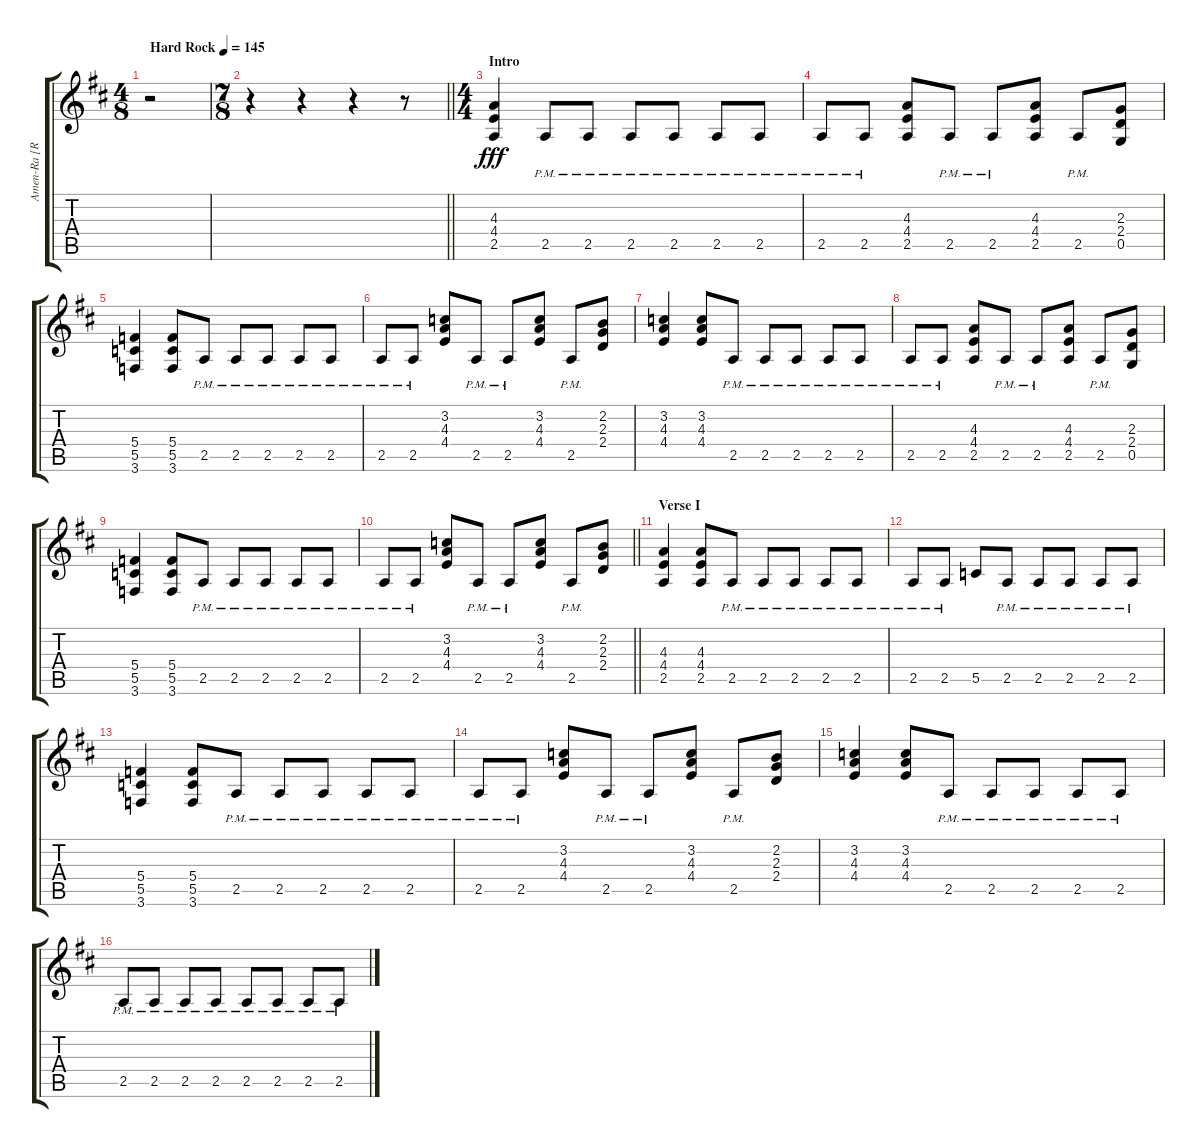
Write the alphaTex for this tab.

\track ("Amen-Ra [Rhythm]" "Amen-Ra [R") {instrument distortionguitar}
\staff {score tabs}
\tuning (D4 A3 F3 C3 G2 D2) {hide}
\ts (4 8)
\tempo (145 "Hard Rock")
\clef g2
\ks d
r.2{dy fff instrument distortionguitar} |
\ts (7 8)
\barLineRight lightlight
r.4 r.4 r.4 r.8 |
\ts (4 4)
\section ("" "Intro")
(4.3 4.4 2.5).4 2.5{pm}.8 2.5{pm}.8 2.5{pm}.8 2.5{pm}.8 2.5{pm}.8 2.5{pm}.8 |
2.5{pm}.8 2.5{pm}.8 (4.3 4.4 2.5).8 2.5{pm}.8 2.5{pm}.8 (4.3 4.4 2.5).8 2.5{pm}.8 (2.3 2.4 0.5).8 |
(5.4 5.5 3.6).4 (5.4 5.5 3.6).8 2.5{pm}.8 2.5{pm}.8 2.5{pm}.8 2.5{pm}.8 2.5{pm}.8 |
2.5{pm}.8 2.5{pm}.8 (3.2 4.3 4.4).8 2.5{pm}.8 2.5{pm}.8 (3.2 4.3 4.4).8 2.5{pm}.8 (2.2 2.3 2.4).8 |
(3.2 4.3 4.4).4 (3.2 4.3 4.4).8 2.5{pm}.8 2.5{pm}.8 2.5{pm}.8 2.5{pm}.8 2.5{pm}.8 |
2.5{pm}.8 2.5{pm}.8 (4.3 4.4 2.5).8 2.5{pm}.8 2.5{pm}.8 (4.3 4.4 2.5).8 2.5{pm}.8 (2.3 2.4 0.5).8 |
(5.4 5.5 3.6).4 (5.4 5.5 3.6).8 2.5{pm}.8 2.5{pm}.8 2.5{pm}.8 2.5{pm}.8 2.5{pm}.8 |
\barLineRight lightlight
2.5{pm}.8 2.5{pm}.8 (3.2 4.3 4.4).8 2.5{pm}.8 2.5{pm}.8 (3.2 4.3 4.4).8 2.5{pm}.8 (2.2 2.3 2.4).8 |
\section ("" "Verse I")
(4.3 4.4 2.5).4 (4.3 4.4 2.5).8 2.5{pm}.8 2.5{pm}.8 2.5{pm}.8 2.5{pm}.8 2.5{pm}.8 |
2.5{pm}.8 2.5{pm}.8 5.5.8 2.5{pm}.8 2.5{pm}.8 2.5{pm}.8 2.5{pm}.8 2.5{pm}.8 |
(5.4 5.5 3.6).4 (5.4 5.5 3.6).8 2.5{pm}.8 2.5{pm}.8 2.5{pm}.8 2.5{pm}.8 2.5{pm}.8 |
2.5{pm}.8 2.5{pm}.8 (3.2 4.3 4.4).8 2.5{pm}.8 2.5{pm}.8 (3.2 4.3 4.4).8 2.5{pm}.8 (2.2 2.3 2.4).8 |
(3.2 4.3 4.4).4 (3.2 4.3 4.4).8 2.5{pm}.8 2.5{pm}.8 2.5{pm}.8 2.5{pm}.8 2.5{pm}.8 |
2.5{pm}.8 2.5{pm}.8 2.5{pm}.8 2.5{pm}.8 2.5{pm}.8 2.5{pm}.8 2.5{pm}.8 2.5{pm}.8
